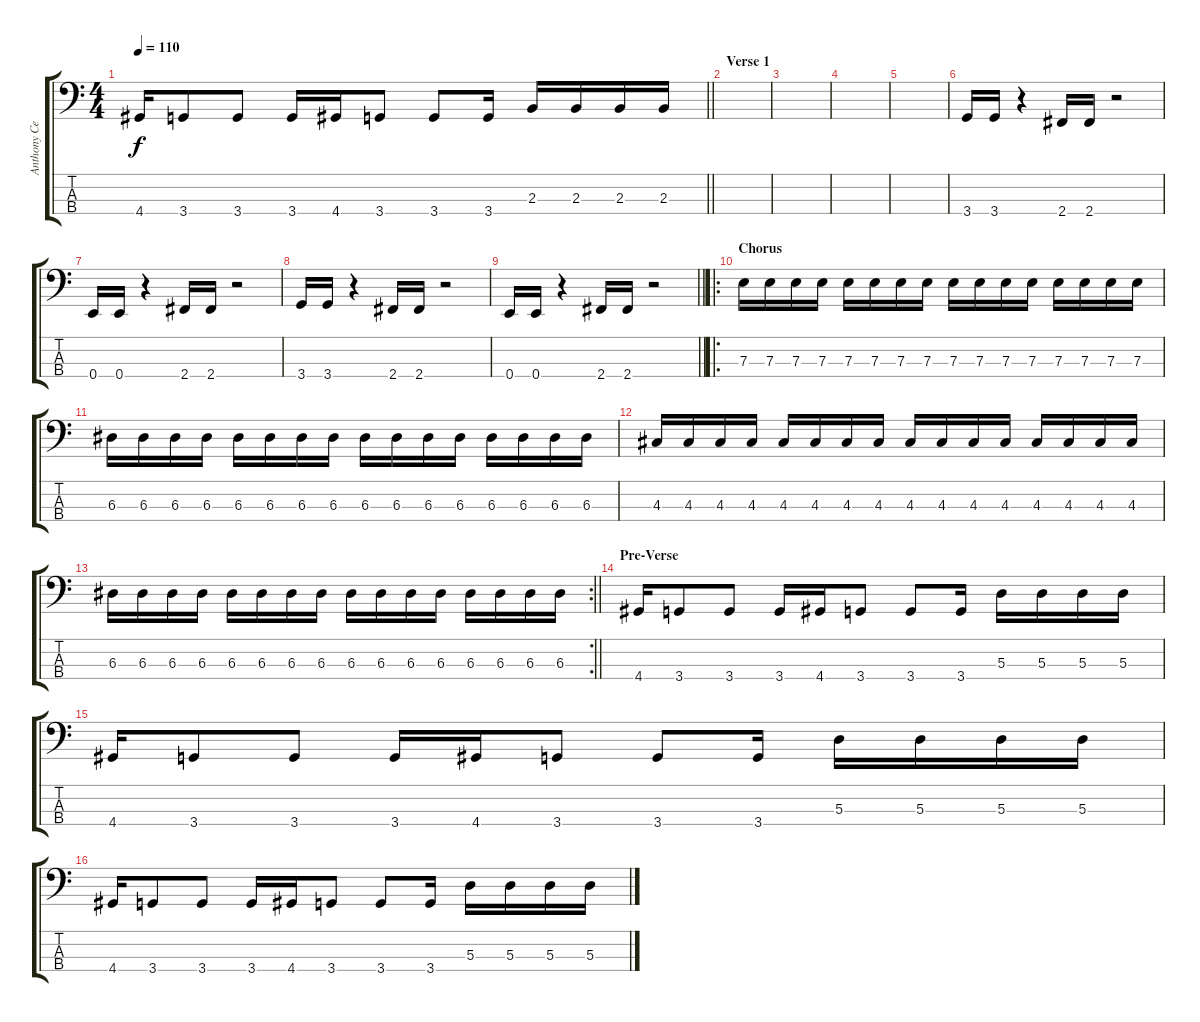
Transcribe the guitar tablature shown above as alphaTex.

\track ("Anthony Celestino (Bass)" "Anthony Ce") {instrument electricbassfinger}
\staff {score tabs}
\tuning (G2 D2 A1 E1) {hide}
\ts (4 4)
\tempo 110
\clef f4
\barLineRight lightlight
\ks c
4.4.16{dy f} 3.4.8 3.4.8 3.4.16 4.4.16 3.4.8 3.4.8 3.4.16 2.3.16 2.3.16 2.3.16 2.3.16 |
\section ("" "Verse 1")
|
|
|
|
3.4.16 3.4.16 r.4 2.4.16 2.4.16 r.2 |
0.4.16 0.4.16 r.4 2.4.16 2.4.16 r.2 |
3.4.16 3.4.16 r.4 2.4.16 2.4.16 r.2 |
\barLineRight lightlight
0.4.16 0.4.16 r.4 2.4.16 2.4.16 r.2 |
\ro
\section ("" "Chorus")
7.3.16 7.3.16 7.3.16 7.3.16 7.3.16 7.3.16 7.3.16 7.3.16 7.3.16 7.3.16 7.3.16 7.3.16 7.3.16 7.3.16 7.3.16 7.3.16 |
6.3.16 6.3.16 6.3.16 6.3.16 6.3.16 6.3.16 6.3.16 6.3.16 6.3.16 6.3.16 6.3.16 6.3.16 6.3.16 6.3.16 6.3.16 6.3.16 |
4.3.16 4.3.16 4.3.16 4.3.16 4.3.16 4.3.16 4.3.16 4.3.16 4.3.16 4.3.16 4.3.16 4.3.16 4.3.16 4.3.16 4.3.16 4.3.16 |
\rc 2
\barLineRight lightlight
6.3.16 6.3.16 6.3.16 6.3.16 6.3.16 6.3.16 6.3.16 6.3.16 6.3.16 6.3.16 6.3.16 6.3.16 6.3.16 6.3.16 6.3.16 6.3.16 |
\section ("" "Pre-Verse ")
4.4.16 3.4.8 3.4.8 3.4.16 4.4.16 3.4.8 3.4.8 3.4.16 5.3.16 5.3.16 5.3.16 5.3.16 |
4.4.16 3.4.8 3.4.8 3.4.16 4.4.16 3.4.8 3.4.8 3.4.16 5.3.16 5.3.16 5.3.16 5.3.16 |
4.4.16 3.4.8 3.4.8 3.4.16 4.4.16 3.4.8 3.4.8 3.4.16 5.3.16 5.3.16 5.3.16 5.3.16
